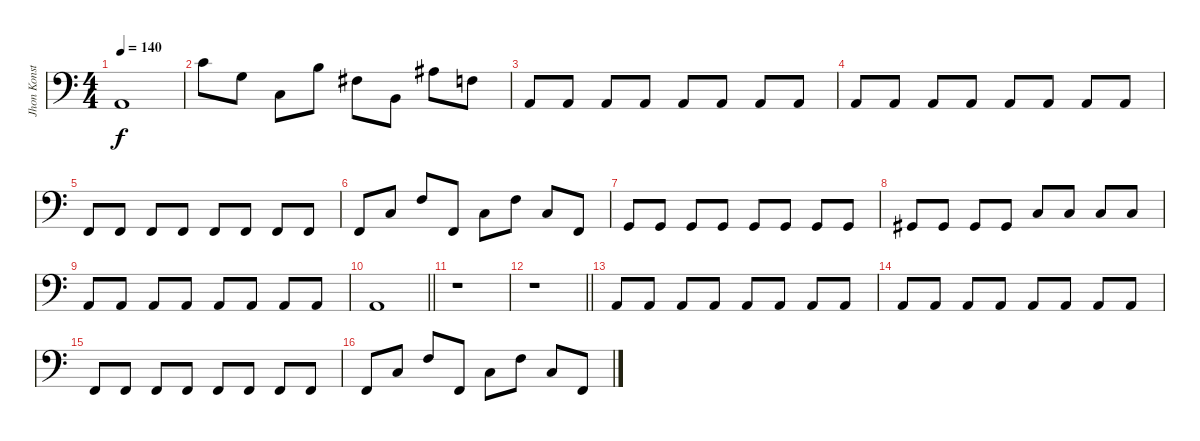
\track ("Jhon Konstantine" "Jhon Konst") {instrument acousticguitarsteel}
\staff {score}
\tuning (G2 D2 A1 E1) {hide}
\ts (4 4)
\tempo 140
\clef f4
\ks c
5.4.1{dy f} |
10.2.8 10.3.8 8.4.8 9.2.8 9.3.8 7.4.8 8.2.8 8.3.8 |
5.4.8 5.4.8 5.4.8 5.4.8 5.4.8 5.4.8 5.4.8 5.4.8 |
5.4.8 5.4.8 5.4.8 5.4.8 5.4.8 5.4.8 5.4.8 5.4.8 |
1.4.8 1.4.8 1.4.8 1.4.8 1.4.8 1.4.8 1.4.8 1.4.8 |
1.4.8 3.3.8 3.2.8 1.4.8 3.3.8 3.2.8 3.3.8 1.4.8 |
3.4.8 3.4.8 3.4.8 3.4.8 3.4.8 3.4.8 3.4.8 3.4.8 |
4.4.8 4.4.8 4.4.8 4.4.8 8.4.8 8.4.8 8.4.8 8.4.8 |
5.4.8 5.4.8 5.4.8 5.4.8 5.4.8 5.4.8 5.4.8 5.4.8 |
\barLineRight lightlight
5.4.1 |
r.1 |
\barLineRight lightlight
r.1 |
5.4.8 5.4.8 5.4.8 5.4.8 5.4.8 5.4.8 5.4.8 5.4.8 |
5.4.8 5.4.8 5.4.8 5.4.8 5.4.8 5.4.8 5.4.8 5.4.8 |
1.4.8 1.4.8 1.4.8 1.4.8 1.4.8 1.4.8 1.4.8 1.4.8 |
1.4.8 3.3.8 3.2.8 1.4.8 3.3.8 3.2.8 3.3.8 1.4.8
